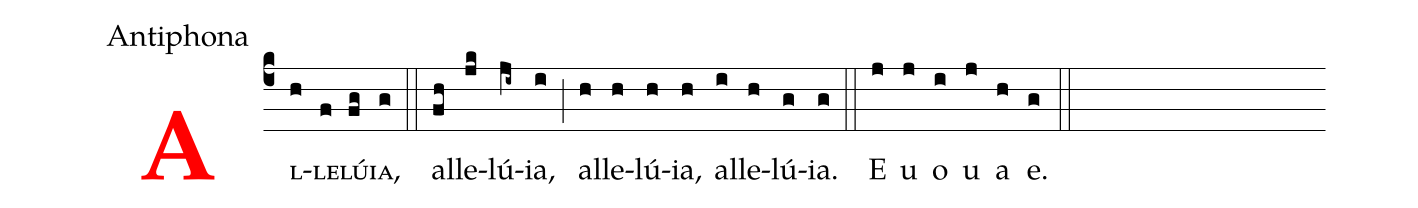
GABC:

office-part: Antiphona;
%%
<v>\bf\textcolor{red}{A}</v><v>\sc{l}</v>(c4h)<v>\sc{le}</v>(f)<v>\sc{lú}</v>(fg)<v>\sc{ia,}</v>(g) (::) al(fh)le(jk)lú(ji~)ia,(i) (;) al(h)le(h)lú(h)ia,(h) al(i)le(h)lú(g)ia.(g)  (::) E(j) u(j) o(i) u(j) a(h) e.(g) (::)
